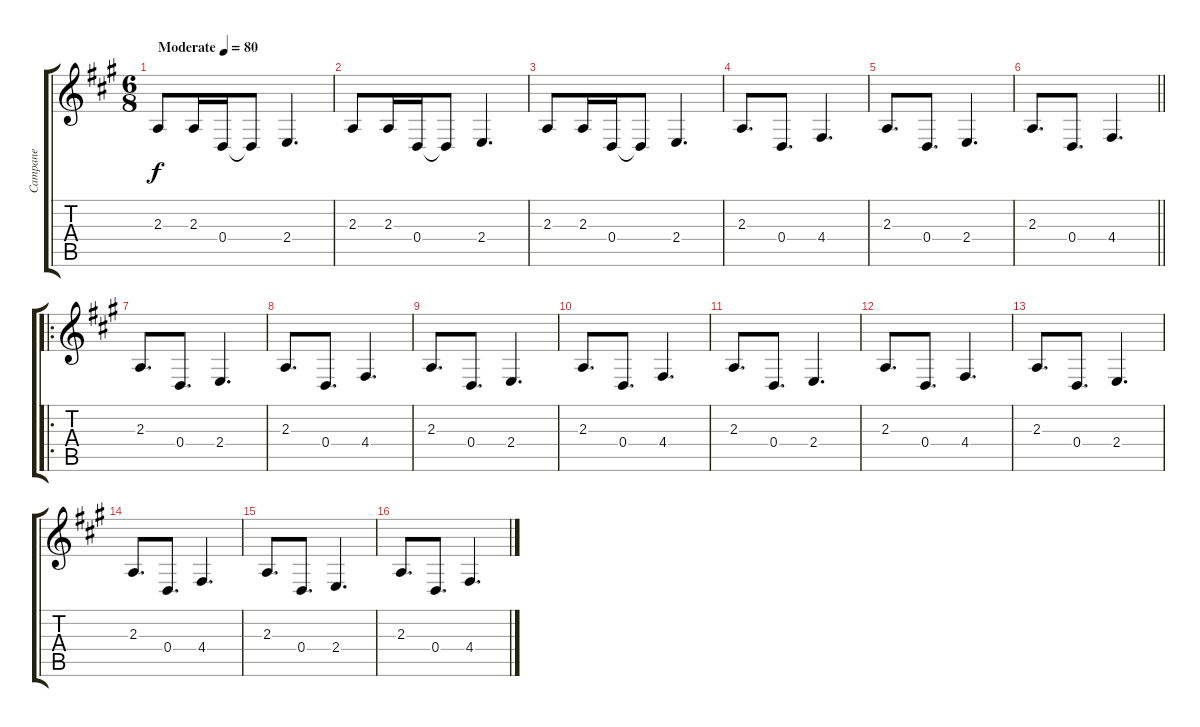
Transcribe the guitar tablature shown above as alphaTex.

\track ("Campane" "Campane") {instrument vibraphone}
\staff {score tabs}
\tuning (E4 B3 G3 D3 A2 E2) {hide}
\ts (6 8)
\tempo (80 "Moderate")
\clef g2
\ks a
2.3.8{dy f instrument vibraphone} 2.3.16 0.4.16 0.4{t}.8 2.4.4{d} |
2.3.8 2.3.16 0.4.16 0.4{t}.8 2.4.4{d} |
2.3.8 2.3.16 0.4.16 0.4{t}.8 2.4.4{d} |
2.3.8{d} 0.4.8{d} 4.4.4{d} |
2.3.8{d} 0.4.8{d} 2.4.4{d} |
\barLineRight lightlight
2.3.8{d} 0.4.8{d} 4.4.4{d} |
\ro
2.3.8{d} 0.4.8{d} 2.4.4{d} |
2.3.8{d} 0.4.8{d} 4.4.4{d} |
2.3.8{d} 0.4.8{d} 2.4.4{d} |
2.3.8{d} 0.4.8{d} 4.4.4{d} |
2.3.8{d} 0.4.8{d} 2.4.4{d} |
2.3.8{d} 0.4.8{d} 4.4.4{d} |
2.3.8{d} 0.4.8{d} 2.4.4{d} |
2.3.8{d} 0.4.8{d} 4.4.4{d} |
2.3.8{d} 0.4.8{d} 2.4.4{d} |
2.3.8{d} 0.4.8{d} 4.4.4{d}
